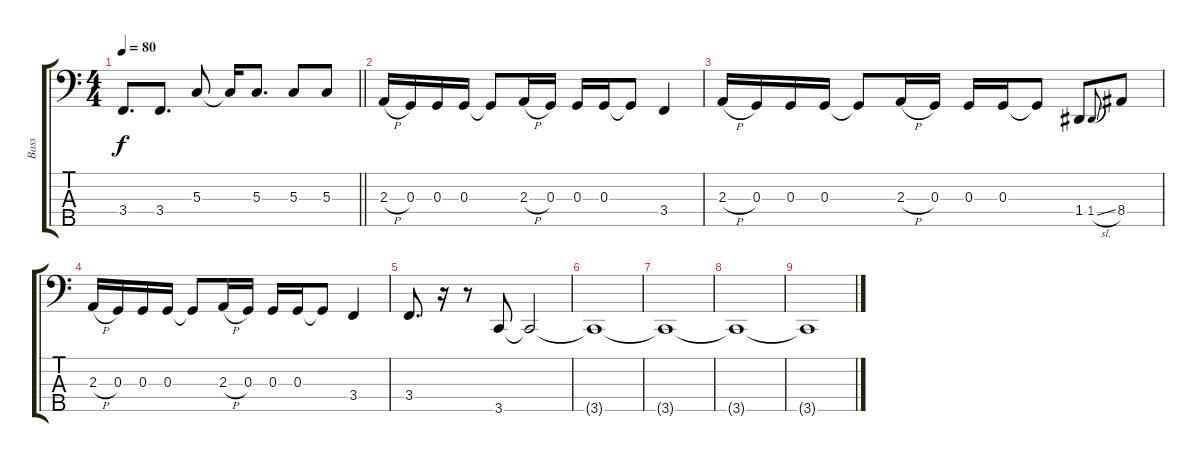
\track ("Bass" "Bass") {instrument electricbassfinger}
\staff {score tabs}
\tuning (F2 C2 G1 D1 A0) {hide}
\ts (4 4)
\tempo 80
\clef f4
\barLineRight lightlight
\ks c
3.4.8{d dy f} 3.4.8{d} 5.3.8 5.3{t}.16 5.3.8{d} 5.3.8 5.3.8 |
2.3{h}.16 0.3.16 0.3.16 0.3.16 0.3{t}.8 2.3{h}.16 0.3.16 0.3.16 0.3.16 0.3{t}.8 3.4.4 |
2.3{h}.16 0.3.16 0.3.16 0.3.16 0.3{t}.8 2.3{h}.16 0.3.16 0.3.16 0.3.16 0.3{t}.8 1.4.8 1.4{sl}.8{gr onbeat} 8.4.8 |
2.3{h}.16 0.3.16 0.3.16 0.3.16 0.3{t}.8 2.3{h}.16 0.3.16 0.3.16 0.3.16 0.3{t}.8 3.4.4 |
3.4.8{d} r.16 r.8 3.5.8 3.5{t}.2 |
3.5{t}.1 |
3.5{t}.1 |
3.5{t}.1 |
3.5{t}.1
